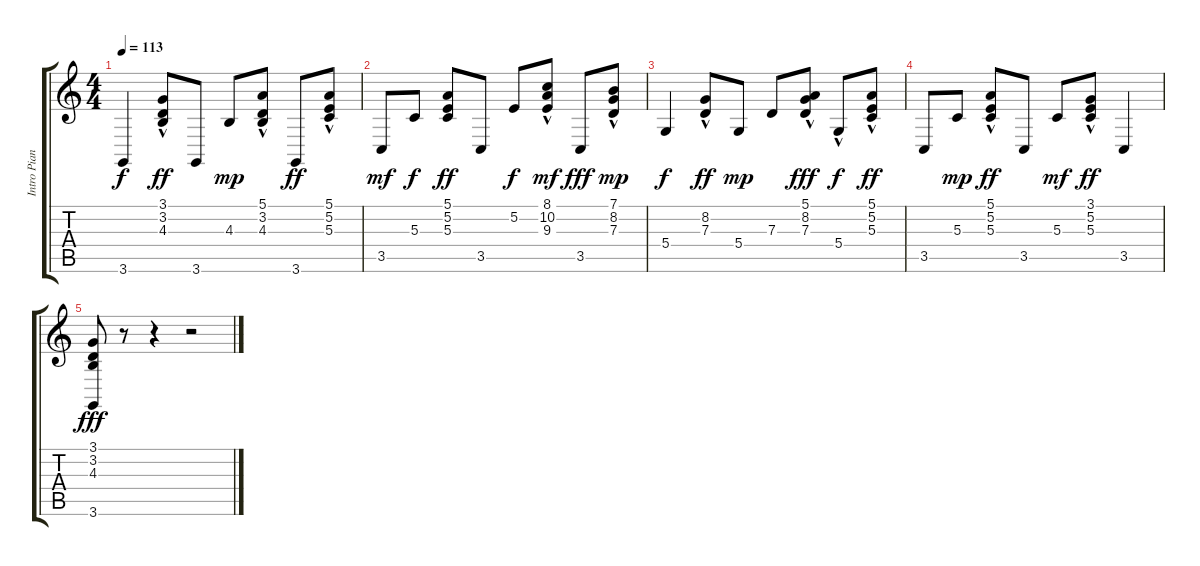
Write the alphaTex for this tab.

\track ("Intro Piano" "Intro Pian") {instrument acousticgrandpiano}
\staff {score tabs}
\tuning (E4 B3 G3 D3 A2 E2) {hide}
\ts (4 4)
\tempo 113
\clef g2
\ks c
3.6.4{dy f instrument acousticgrandpiano} (3.1 3.2 4.3{hac}).8{dy ff} 3.6.8 4.3.8{dy mp} (5.1{hac} 3.2{hac} 4.3{hac}).8 3.6.8{dy ff} (5.1 5.2 5.3{hac}).8 |
3.5.8{dy mf} 5.3.8{dy f} (5.1 5.2 5.3).8{dy ff} 3.5.8 5.2.8{dy f} (8.1 10.2{hac} 9.3{hac}).8{dy mf} 3.5.8{dy fff} (7.1{hac} 8.2 7.3).8{dy mp} |
5.4.4{dy f} (8.2 7.3{hac}).8{dy ff} 5.4.8{dy mp} 7.3.8 (5.1{hac} 8.2{hac} 7.3{hac}).8{dy fff} 5.4{hac}.8{dy f} (5.1 5.2 5.3{hac}).8{dy ff} |
3.5.8{volume 6 balance 8} 5.3.8{dy mp} (5.1 5.2{hac} 5.3).8{dy ff} 3.5.8 5.3.8{dy mf} (3.1 5.2{hac} 5.3).8{dy ff} 3.5.4 |
(3.1 3.2 4.3 3.6).8{dy fff} r.8 r.4 r.2
